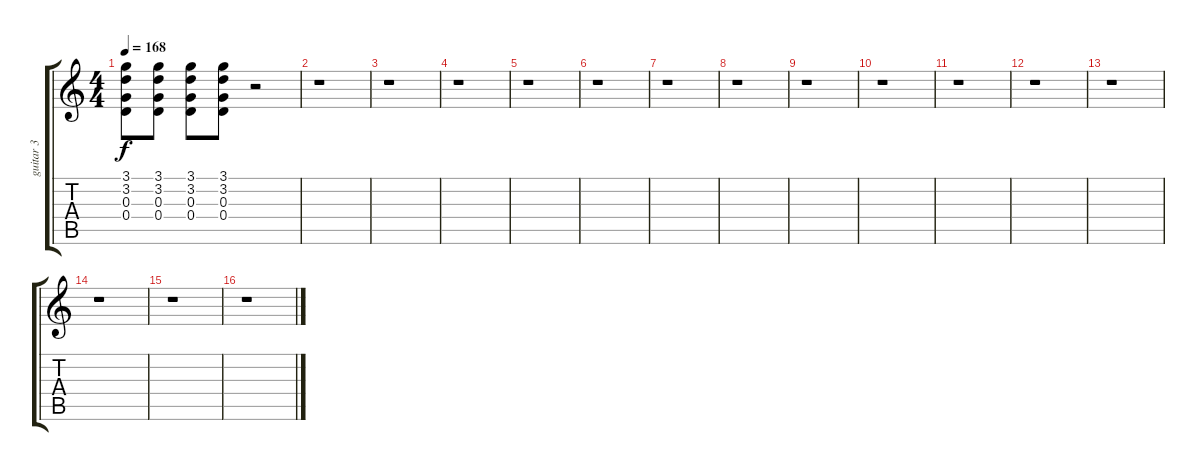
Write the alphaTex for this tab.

\track ("guitar 3" "guitar 3") {instrument electricguitarclean}
\staff {score tabs}
\tuning (E4 B3 G3 D3 A2 E2) {hide}
\ts (4 4)
\tempo 168
\clef g2
\ks c
(3.1 3.2 0.3 0.4).8{dy f} (3.1 3.2 0.3 0.4).8 (3.1 3.2 0.3 0.4).8 (3.1 3.2 0.3 0.4).8 r.2 |
r.1 |
r.1 |
r.1 |
r.1 |
r.1 |
r.1 |
r.1 |
r.1 |
r.1 |
r.1 |
r.1 |
r.1 |
r.1 |
r.1 |
r.1
